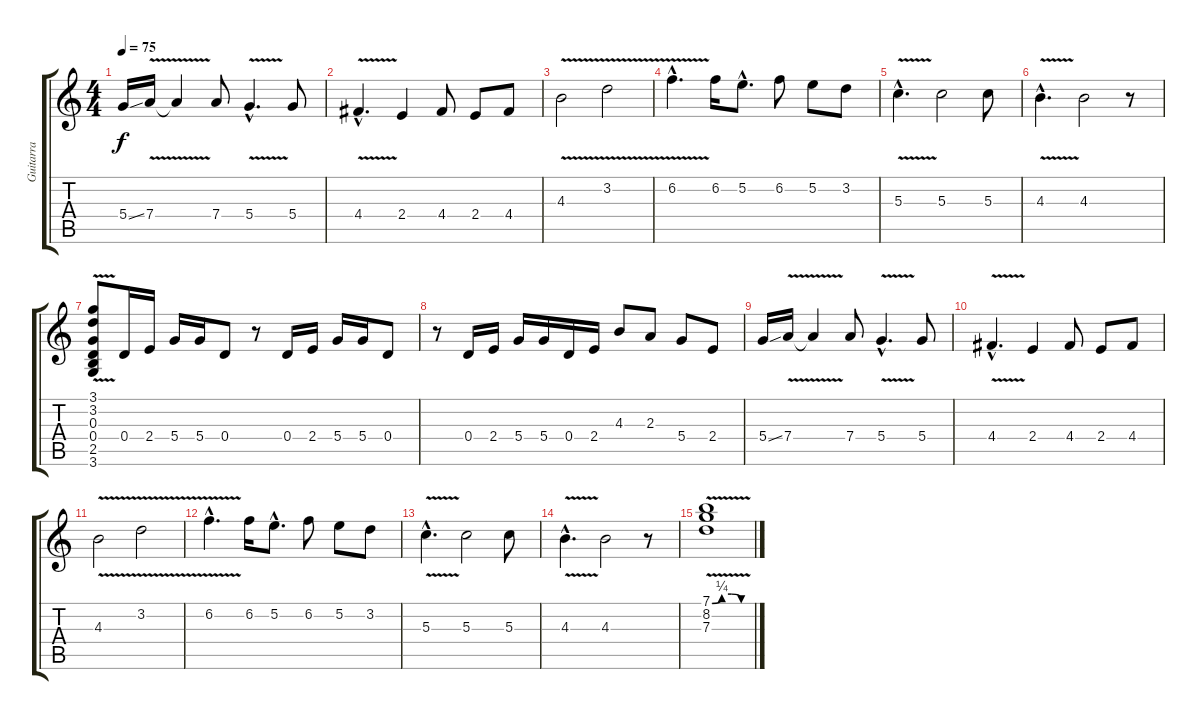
\track ("Guitarra" "Guitarra") {instrument electricguitarjazz}
\staff {score tabs}
\tuning (E4 B3 G3 D3 A2 E2) {hide}
\ts (4 4)
\tempo 75
\clef g2
\ks c
5.4{ss}.16{dy f} 7.4{v}.16 7.4{t}.4 7.4.8 5.4{v hac}.4{d} 5.4.8 |
4.4{v hac}.4{d} 2.4.4 4.4.8 2.4.8 4.4.8 |
4.3{v}.2 3.2{v}.2 |
6.2{v hac}.4{d} 6.2.16 5.2{hac}.8{d} 6.2.8 5.2.8 3.2.8 |
5.3{v hac}.4{d} 5.3.2 5.3.8 |
4.3{v hac}.4{d} 4.3.2 r.8 |
(3.1{v} 3.2{v} 0.3{v} 0.4{v} 2.5{v} 3.6{v}).8 0.4.16 2.4.16 5.4.16 5.4.16 0.4.8 r.8 0.4.16 2.4.16 5.4.16 5.4.16 0.4.8 |
r.8 0.4.16 2.4.16 5.4.16 5.4.16 0.4.16 2.4.16 4.3.8 2.3.8 5.4.8 2.4.8 |
5.4{ss}.16 7.4{v}.16 7.4{t}.4 7.4.8 5.4{v hac}.4{d} 5.4.8 |
4.4{v hac}.4{d} 2.4.4 4.4.8 2.4.8 4.4.8 |
4.3{v}.2 3.2{v}.2 |
6.2{v hac}.4{d} 6.2.16 5.2{hac}.8{d} 6.2.8 5.2.8 3.2.8 |
5.3{v hac}.4{d} 5.3.2 5.3.8 |
4.3{v hac}.4{d} 4.3.2 r.8 |
(7.1{be (custom 0 0 15 1 30 1 45 0 60 0)} 8.2 7.3{v}).1
